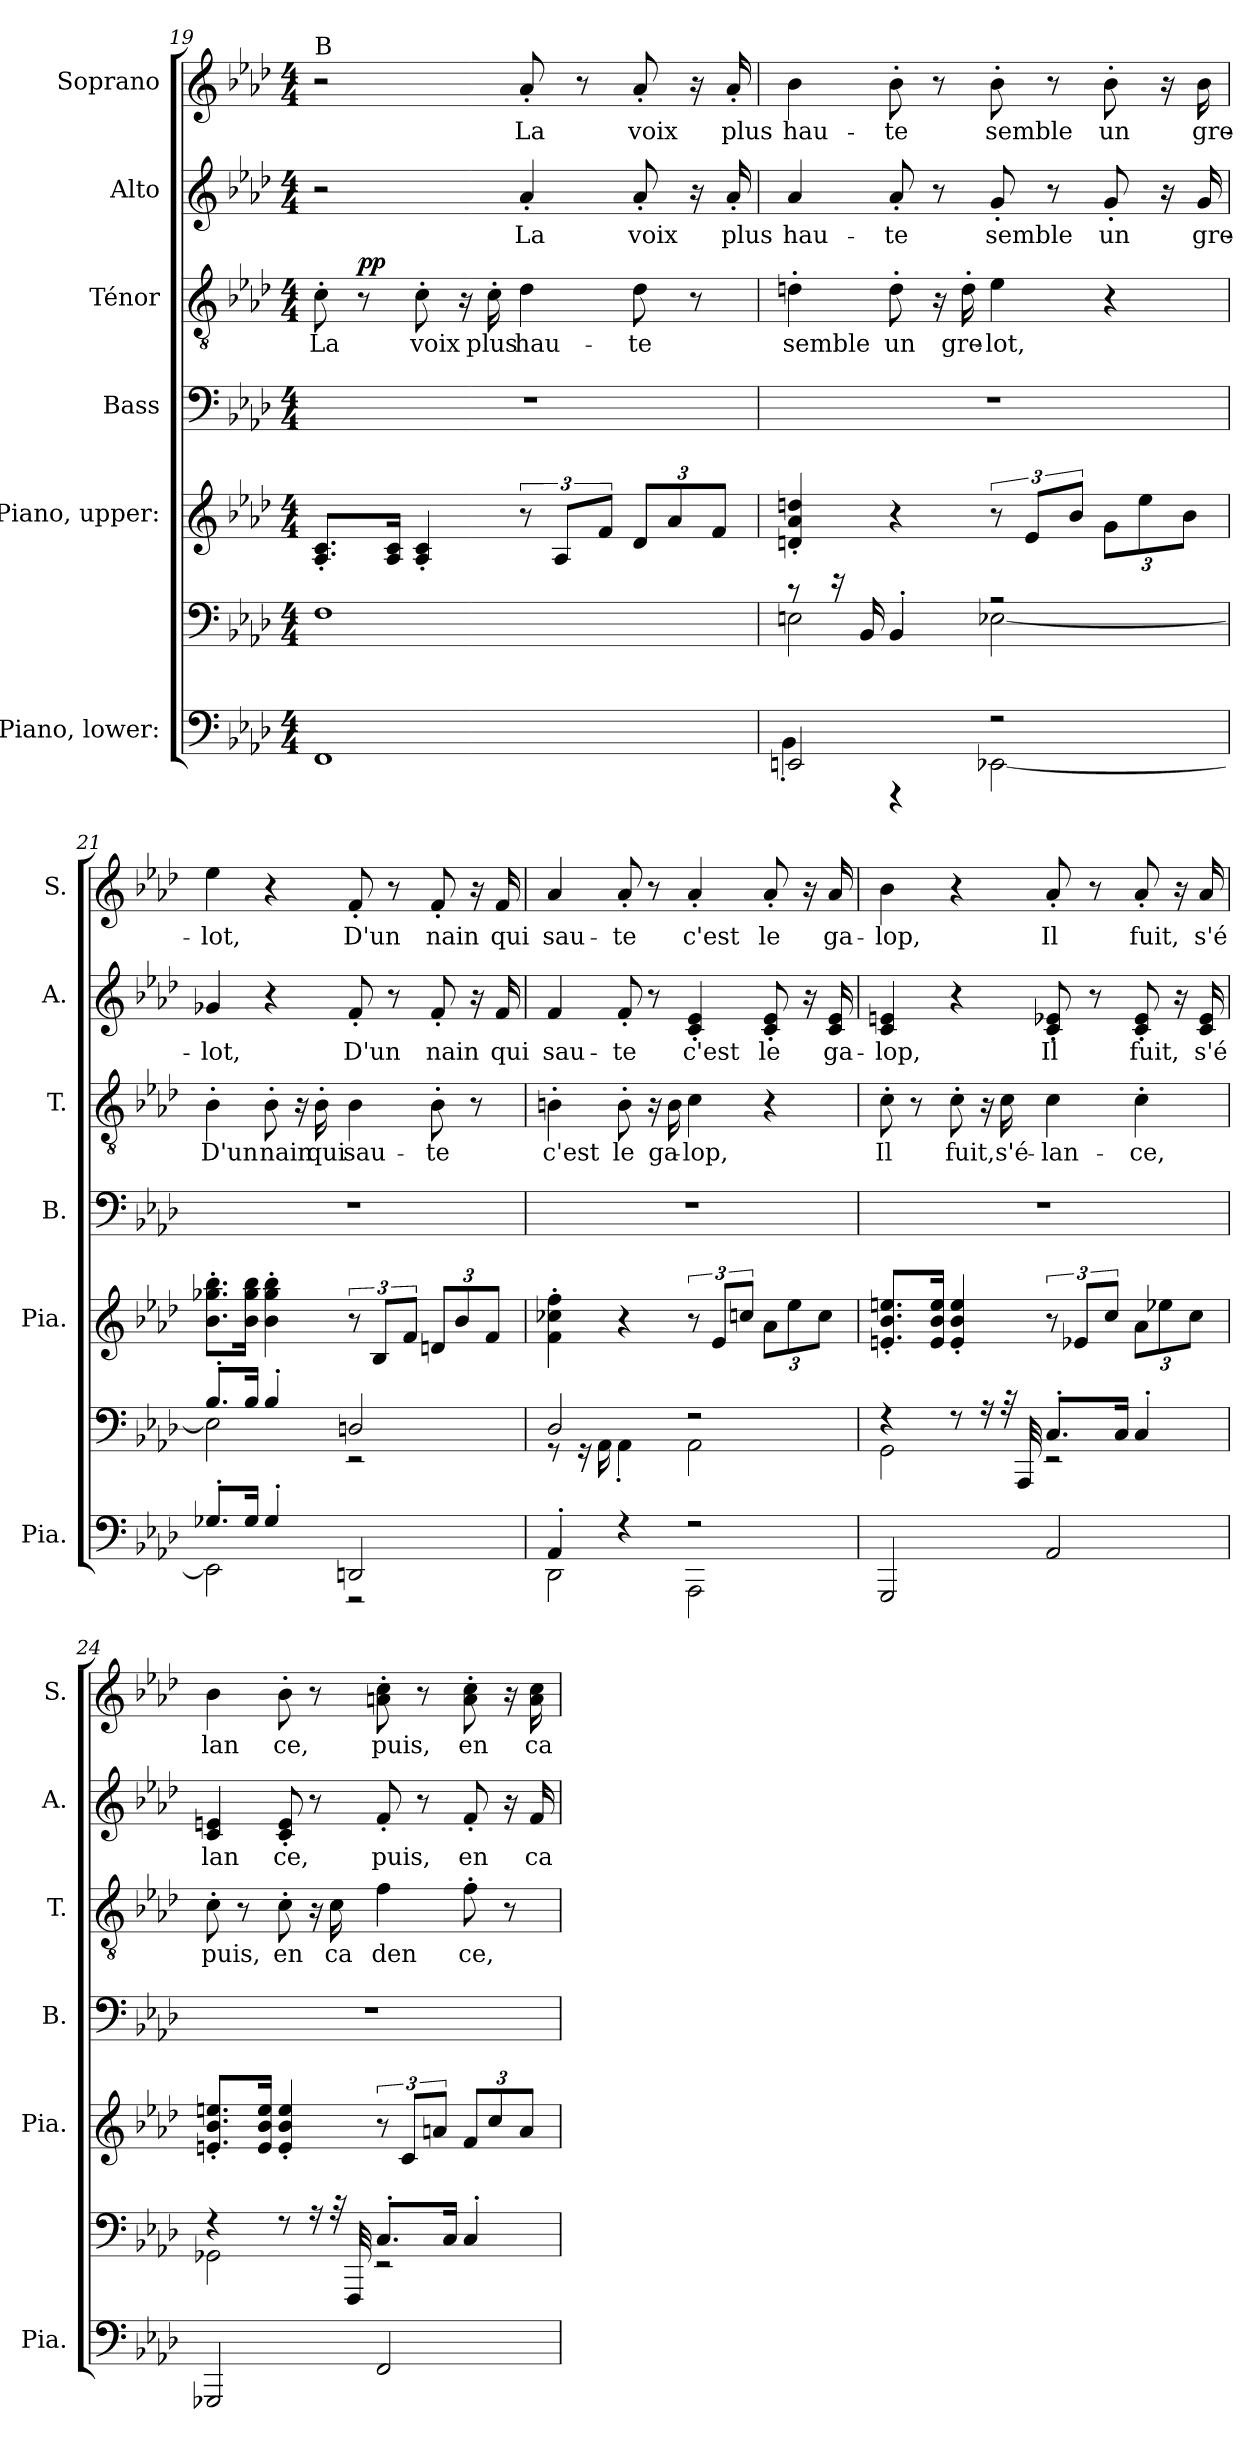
**kern	**kern	**kern	**kern	**kern	**text	**dynam	**kern	**text	**kern	**text
*part6	*part6	*part5	*part4	*part3	*part3	*part3	*part2	*part2	*part1	*part1
*staff7	*staff6	*staff5	*staff4	*staff3	*staff3	*staff3	*staff2	*staff2	*staff1	*staff1
*I"Piano, lower:	*	*I"Piano, upper:	*I"Bass	*I"Ténor	*	*	*I"Alto	*	*I"Soprano	*
*I'Pia.	*	*I'Pia.	*I'B.	*I'T.	*	*	*I'A.	*	*I'S.	*
*clefF4	*clefF4	*clefG2	*clefF4	*clefGv2	*	*	*clefG2	*	*clefG2	*
*k[b-e-a-d-]	*k[b-e-a-d-]	*k[b-e-a-d-]	*k[b-e-a-d-]	*k[b-e-a-d-]	*	*	*k[b-e-a-d-]	*	*k[b-e-a-d-]	*
*M4/4	*M4/4	*M4/4	*M4/4	*M4/4	*	*	*M4/4	*	*M4/4	*
=19	=19	=19	=19	=19	=19	=19	=19	=19	=19	=19
!	!	!	!	!	!	!	!	!	!LO:TX:t=B	!
!	!	!	!	!	!LO:LY:b	!	!	!	!	!
1FF	1F	8.A-/' 8.c/'L	1r	8c'\	La	.	2r	.	2r	.
!	!	!	!	!	!	!LO:DY:a	!	!	!	!
.	.	.	.	8r	.	pp	.	.	.	.
.	.	16A-/ 16c/Jk	.	.	.	.	.	.	.	.
!	!	!	!	!	!LO:LY:b	!	!	!	!	!
.	.	4A-/' 4c/'	.	8c'\	voix	.	.	.	.	.
.	.	.	.	16r	.	.	.	.	.	.
!	!	!	!	!	!LO:LY:b	!	!	!	!	!
.	.	.	.	16c'\	plus	.	.	.	.	.
!	!	!	!	!	!LO:LY:b	!	!	!LO:LY:b	!	!LO:LY:b
.	.	12r	.	4d-\	hau-	.	4a-'/	La	8a-'/	La
.	.	12A-/L	.	.	.	.	.	.	.	.
.	.	.	.	.	.	.	.	.	8r	.
.	.	12f/J	.	.	.	.	.	.	.	.
*	*	*Xbrackettup	*	*	*	*	*	*	*	*
!	!	!	!	!	!LO:LY:b	!	!	!LO:LY:b	!	!LO:LY:b
.	.	12d-/L	.	8d-\	-te	.	8a-'/	voix	8a-'/	voix
.	.	12a-/	.	.	.	.	.	.	.	.
.	.	.	.	8r	.	.	16r	.	16r	.
.	.	12f/J	.	.	.	.	.	.	.	.
!	!	!	!	!	!	!	!	!LO:LY:b	!	!LO:LY:b
.	.	.	.	.	.	.	16a-'/	plus	16a-'/	plus
=20	=20	=20	=20	=20	=20	=20	=20	=20	=20	=20
*^	*^	*	*	*	*	*	*	*	*	*
!	!	!	!	!	!	!	!LO:LY:b	!	!	!LO:LY:b	!	!LO:LY:b
2EEn/	4BB-'\	8r	2En\	4dn/' 4a-/' 4ddn/'	1r	4dn'\	semble	.	4a-/	hau-	4b-\	hau-
.	.	16r	.	.	.	.	.	.	.	.	.	.
.	.	16BB-/	.	.	.	.	.	.	.	.	.	.
!	!	!	!	!	!	!	!LO:LY:b	!	!	!LO:LY:b	!	!LO:LY:b
.	4r	4BB-'/	.	4r	.	8d'\	un	.	8a-'/	-te	8b-'\	-te
.	.	.	.	.	.	16r	.	.	8r	.	8r	.
!	!	!	!	!	!	!	!LO:LY:b	!	!	!	!	!
.	.	.	.	.	.	16d'\	gre-	.	.	.	.	.
*	*	*	*	*brackettup	*	*	*	*	*	*	*	*
!	!	!	!	!	!	!	!LO:LY:b	!	!	!LO:LY:b	!	!LO:LY:b
2r	[2EE-X\	2r	[2E-X\	12r	.	4e-\	-lot,	.	8g'/	semble	8b-'\	semble
.	.	.	.	12e-/L	.	.	.	.	.	.	.	.
.	.	.	.	.	.	.	.	.	8r	.	8r	.
.	.	.	.	12b-/J	.	.	.	.	.	.	.	.
*	*	*	*	*Xbrackettup	*	*	*	*	*	*	*	*
!	!	!	!	!	!	!	!	!	!	!LO:LY:b	!	!LO:LY:b
.	.	.	.	12g\L	.	4r	.	.	8g'/	un	8b-'\	un
.	.	.	.	12ee-\	.	.	.	.	.	.	.	.
.	.	.	.	.	.	.	.	.	16r	.	16r	.
.	.	.	.	12b-\J	.	.	.	.	.	.	.	.
!	!	!	!	!	!	!	!	!	!	!LO:LY:b	!	!LO:LY:b
.	.	.	.	.	.	.	.	.	16g/	gre-	16b-\	gre-
!!LO:LB:g=z
=21	=21	=21	=21	=21	=21	=21	=21	=21	=21	=21	=21	=21
!	!	!	!	!	!	!	!LO:LY:b	!	!	!LO:LY:b	!	!LO:LY:b
8.G-X'/L	2EE-\]	8.B-'/L	2E-\]	8.b-\' 8.gg-X\' 8.bb-\'L	1r	4B-'\	D'un	.	4g-X/	-lot,	4ee-\	-lot,
16G-/Jk	.	16B-/Jk	.	16b-\ 16gg-\ 16bb-\Jk	.	.	.	.	.	.	.	.
!	!	!	!	!	!	!	!LO:LY:b	!	!	!	!	!
4G-'/	.	4B-'/	.	4b-\' 4gg-\' 4bb-\'	.	8B-'\	nain	.	4r	.	4r	.
.	.	.	.	.	.	16r	.	.	.	.	.	.
!	!	!	!	!	!	!	!LO:LY:b	!	!	!	!	!
.	.	.	.	.	.	16B-'\	qui	.	.	.	.	.
*	*	*	*	*brackettup	*	*	*	*	*	*	*	*
!	!	!	!	!	!	!	!LO:LY:b	!	!	!LO:LY:b	!	!LO:LY:b
2DDn/	2r	2Dn/	2r	12r	.	4B-\	sau-	.	8f'/	D'un	8f'/	D'un
.	.	.	.	12B-/L	.	.	.	.	.	.	.	.
.	.	.	.	.	.	.	.	.	8r	.	8r	.
.	.	.	.	12f/J	.	.	.	.	.	.	.	.
*	*	*	*	*Xbrackettup	*	*	*	*	*	*	*	*
!	!	!	!	!	!	!	!LO:LY:b	!	!	!LO:LY:b	!	!LO:LY:b
.	.	.	.	12dn/L	.	8B-'\	-te	.	8f'/	nain	8f'/	nain
.	.	.	.	12b-/	.	.	.	.	.	.	.	.
.	.	.	.	.	.	8r	.	.	16r	.	16r	.
.	.	.	.	12f/J	.	.	.	.	.	.	.	.
!	!	!	!	!	!	!	!	!	!	!LO:LY:b	!	!LO:LY:b
.	.	.	.	.	.	.	.	.	16f/	qui	16f/	qui
=22	=22	=22	=22	=22	=22	=22	=22	=22	=22	=22	=22	=22
!	!	!	!	!	!	!	!LO:LY:b	!	!	!LO:LY:b	!	!LO:LY:b
4AA-'/	2DD-\	2D-/	8r	4f\' 4cc-X\' 4ff\'	1r	4Bn'\	c'est	.	4f/	sau-	4a-/	sau-
.	.	.	16r	.	.	.	.	.	.	.	.	.
.	.	.	16AA-\	.	.	.	.	.	.	.	.	.
!	!	!	!	!	!	!	!LO:LY:b	!	!	!LO:LY:b	!	!LO:LY:b
4r	.	.	4AA-'\	4r	.	8B'\	le	.	8f'/	-te	8a-'/	-te
.	.	.	.	.	.	16r	.	.	8r	.	8r	.
!	!	!	!	!	!	!	!LO:LY:b	!	!	!	!	!
.	.	.	.	.	.	16B\	ga-	.	.	.	.	.
*	*	*	*	*brackettup	*	*	*	*	*	*	*	*
!	!	!	!	!	!	!	!LO:LY:b	!	!	!LO:LY:b	!	!LO:LY:b
2r	2AAA-\	2r	2AA-\	12r	.	4c\	-lop,	.	4c/' 4e-/'	c'est	4a-'/	c'est
.	.	.	.	12e-/L	.	.	.	.	.	.	.	.
.	.	.	.	12ccn/J	.	.	.	.	.	.	.	.
*	*	*	*	*Xbrackettup	*	*	*	*	*	*	*	*
!	!	!	!	!	!	!	!	!	!	!LO:LY:b	!	!LO:LY:b
.	.	.	.	12a-\L	.	4r	.	.	8c/' 8e-/'	le	8a-'/	le
.	.	.	.	12ee-\	.	.	.	.	.	.	.	.
.	.	.	.	.	.	.	.	.	16r	.	16r	.
.	.	.	.	12cc\J	.	.	.	.	.	.	.	.
!	!	!	!	!	!	!	!	!	!	!LO:LY:b	!	!LO:LY:b
.	.	.	.	.	.	.	.	.	16c/ 16e-/	ga-	16a-/	ga-
*v	*v	*	*	*	*	*	*	*	*	*	*	*
!!LO:PB:g=z
=23	=23	=23	=23	=23	=23	=23	=23	=23	=23	=23	=23
!	!	!	!	!	!	!LO:LY:b	!	!	!LO:LY:b	!	!LO:LY:b
2GGG/	4r	2GG\	8.en/' 8.b-/' 8.een/'L	1r	8c'\	Il	.	4c/ 4en/	-lop,	4b-\	-lop,
.	.	.	.	.	8r	.	.	.	.	.	.
.	.	.	16e/ 16b-/ 16ee/Jk	.	.	.	.	.	.	.	.
!	!	!	!	!	!	!LO:LY:b	!	!	!	!	!
.	8r	.	4e/' 4b-/' 4ee/'	.	8c'\	fuit,	.	4r	.	4r	.
.	16r	.	.	.	16r	.	.	.	.	.	.
!	!	!	!	!	!	!LO:LY:b	!	!	!	!	!
.	32r	.	.	.	16c\	s'é-	.	.	.	.	.
.	32AAA-/	.	.	.	.	.	.	.	.	.	.
*	*	*	*brackettup	*	*	*	*	*	*	*	*
!	!	!	!	!	!	!LO:LY:b	!	!	!LO:LY:b	!	!LO:LY:b
2AA-/	8.C'/L	2r	12r	.	4c\	-lan-	.	8c/' 8e-X/'	Il	8a-'/	Il
.	.	.	12e-X/L	.	.	.	.	.	.	.	.
.	.	.	.	.	.	.	.	8r	.	8r	.
.	.	.	12cc/J	.	.	.	.	.	.	.	.
.	16C/Jk	.	.	.	.	.	.	.	.	.	.
*	*	*	*Xbrackettup	*	*	*	*	*	*	*	*
!	!	!	!	!	!	!LO:LY:b	!	!	!LO:LY:b	!	!LO:LY:b
.	4C'/	.	12a-\L	.	4c'\	-ce,	.	8c/' 8e-/'	fuit,	8a-'/	fuit,
.	.	.	12ee-X\	.	.	.	.	.	.	.	.
.	.	.	.	.	.	.	.	16r	.	16r	.
.	.	.	12cc\J	.	.	.	.	.	.	.	.
!	!	!	!	!	!	!	!	!	!LO:LY:b	!	!LO:LY:b
.	.	.	.	.	.	.	.	16c/ 16e-/	s'é	16a-/	s'é
=24	=24	=24	=24	=24	=24	=24	=24	=24	=24	=24	=24
!	!	!	!	!	!	!LO:LY:b	!	!	!LO:LY:b	!	!LO:LY:b
2GGG-X/	4r	2GG-X\	8.en/' 8.b-/' 8.een/'L	1r	8c'\	puis,	.	4c/ 4en/	lan	4b-\	lan
.	.	.	.	.	8r	.	.	.	.	.	.
.	.	.	16e/ 16b-/ 16ee/Jk	.	.	.	.	.	.	.	.
!	!	!	!	!	!	!LO:LY:b	!	!	!LO:LY:b	!	!LO:LY:b
.	8r	.	4e/' 4b-/' 4ee/'	.	8c'\	en	.	8c/' 8e/'	ce,	8b-'\	ce,
.	16r	.	.	.	16r	.	.	8r	.	8r	.
!	!	!	!	!	!	!LO:LY:b	!	!	!	!	!
.	32r	.	.	.	16c\	ca	.	.	.	.	.
.	32FFF/	.	.	.	.	.	.	.	.	.	.
*	*	*	*brackettup	*	*	*	*	*	*	*	*
!	!	!	!	!	!	!LO:LY:b	!	!	!LO:LY:b	!	!LO:LY:b
2FF/	8.C'/L	2r	12r	.	4f\	den	.	8f'/	puis,	8an\' 8cc\'	puis,
.	.	.	12c/L	.	.	.	.	.	.	.	.
.	.	.	.	.	.	.	.	8r	.	8r	.
.	.	.	12an/J	.	.	.	.	.	.	.	.
.	16C/Jk	.	.	.	.	.	.	.	.	.	.
*	*	*	*Xbrackettup	*	*	*	*	*	*	*	*
!	!	!	!	!	!	!LO:LY:b	!	!	!LO:LY:b	!	!LO:LY:b
.	4C'/	.	12f/L	.	8f'\	ce,	.	8f'/	en	8a\' 8cc\'	en
.	.	.	12cc/	.	.	.	.	.	.	.	.
.	.	.	.	.	8r	.	.	16r	.	16r	.
.	.	.	12a/J	.	.	.	.	.	.	.	.
!	!	!	!	!	!	!	!	!	!LO:LY:b	!	!LO:LY:b
.	.	.	.	.	.	.	.	16f/	ca	16a\ 16cc\	ca
*	*v	*v	*	*	*	*	*	*	*	*	*
=	=	=	=	=	=	=	=	=	=	=
*-	*-	*-	*-	*-	*-	*-	*-	*-	*-	*-
